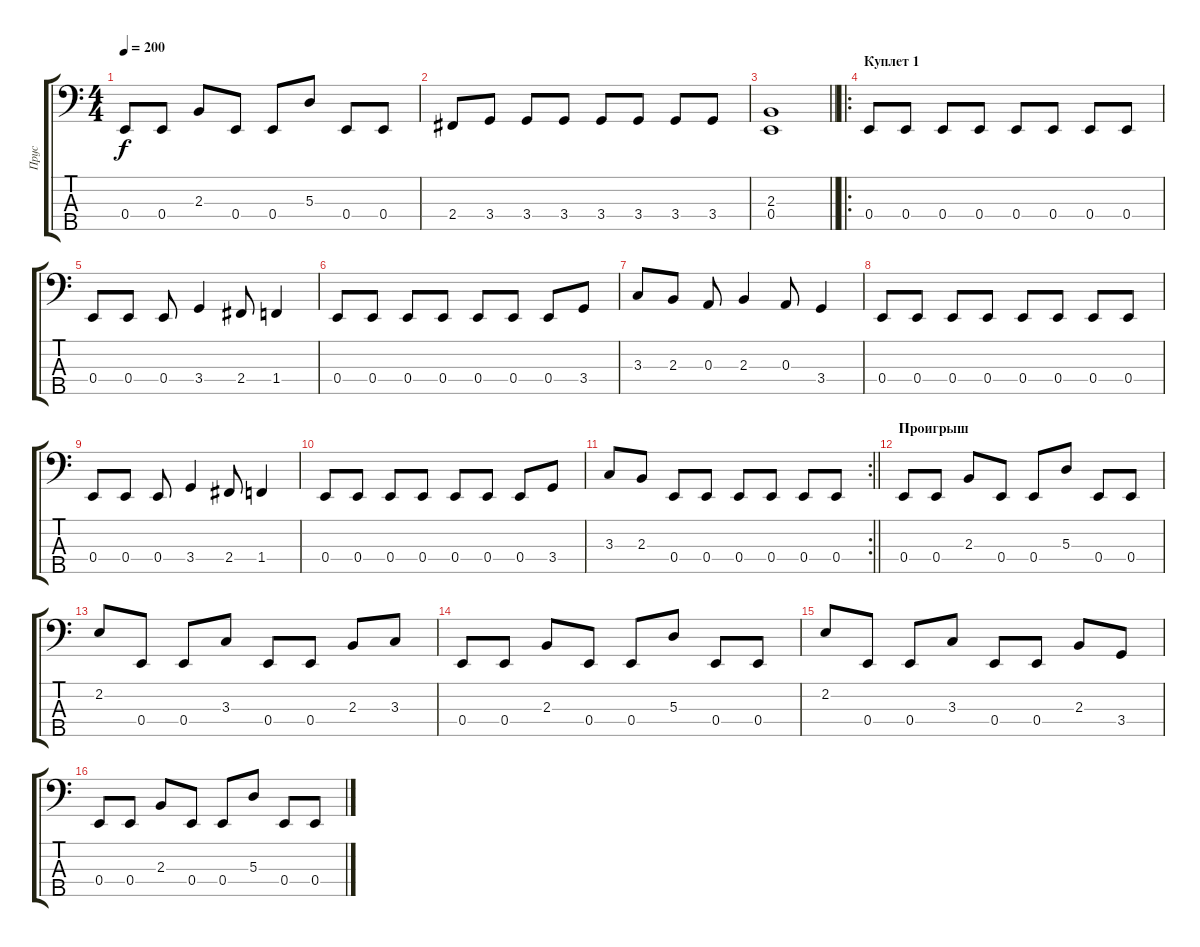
\track ("Прус" "Прус") {instrument electricbassfinger}
\staff {score tabs}
\tuning (G2 D2 A1 E1 B0) {hide}
\ts (4 4)
\tempo 200
\clef f4
\ks c
0.4.8{dy f} 0.4.8 2.3.8 0.4.8 0.4.8 5.3.8 0.4.8 0.4.8 |
2.4.8 3.4.8 3.4.8 3.4.8 3.4.8 3.4.8 3.4.8 3.4.8 |
\barLineRight lightlight
(2.3 0.4).1 |
\ro
\section ("" "Куплет 1")
0.4.8 0.4.8 0.4.8 0.4.8 0.4.8 0.4.8 0.4.8 0.4.8 |
0.4.8 0.4.8 0.4.8 3.4.4 2.4.8 1.4.4 |
0.4.8 0.4.8 0.4.8 0.4.8 0.4.8 0.4.8 0.4.8 3.4.8 |
3.3.8 2.3.8 0.3.8 2.3.4 0.3.8 3.4.4 |
0.4.8 0.4.8 0.4.8 0.4.8 0.4.8 0.4.8 0.4.8 0.4.8 |
0.4.8 0.4.8 0.4.8 3.4.4 2.4.8 1.4.4 |
0.4.8 0.4.8 0.4.8 0.4.8 0.4.8 0.4.8 0.4.8 3.4.8 |
\rc 2
\barLineRight lightlight
3.3.8 2.3.8 0.4.8 0.4.8 0.4.8 0.4.8 0.4.8 0.4.8 |
\section ("" "Проигрыш")
0.4.8 0.4.8 2.3.8 0.4.8 0.4.8 5.3.8 0.4.8 0.4.8 |
2.2.8 0.4.8 0.4.8 3.3.8 0.4.8 0.4.8 2.3.8 3.3.8 |
0.4.8 0.4.8 2.3.8 0.4.8 0.4.8 5.3.8 0.4.8 0.4.8 |
2.2.8 0.4.8 0.4.8 3.3.8 0.4.8 0.4.8 2.3.8 3.4.8 |
0.4.8 0.4.8 2.3.8 0.4.8 0.4.8 5.3.8 0.4.8 0.4.8
